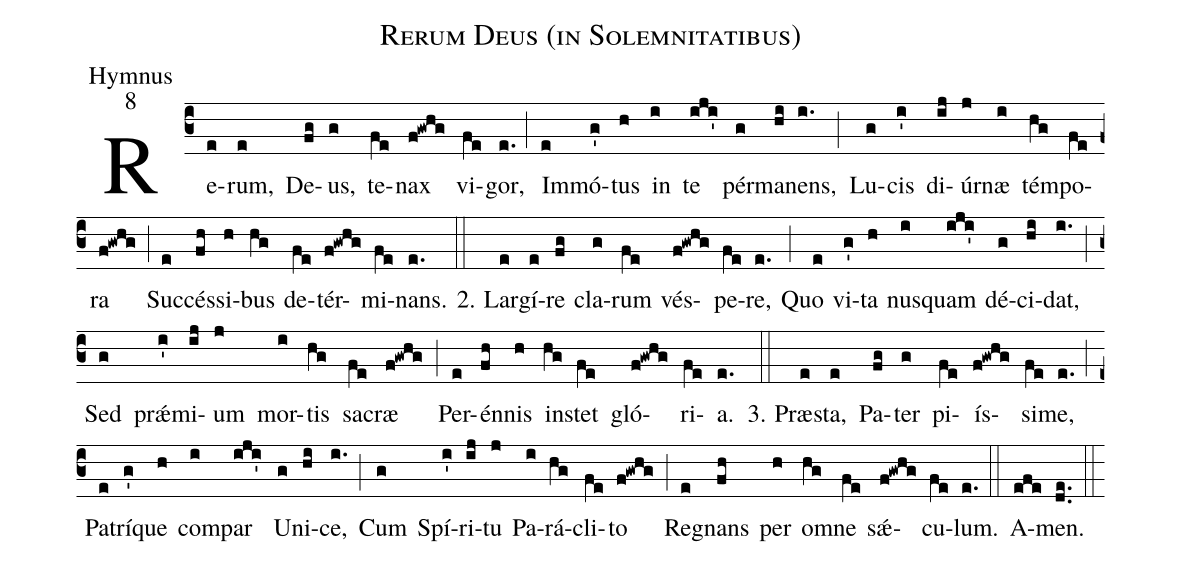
name:Rerum Deus (in Solemnitatibus);
office-part:Hymnus;
mode:8;
%%
(c3)Re(e)rum,(e) De(fg)us,(g) te(fe)nax(f!gwhg) vi(fe)gor,(e.) (;)
Im(e)mó(g')tus(h) in(i) te(iji') pér(g)ma(hi)nens,(i.) (;)
Lu(g)cis(i') di(ij)úr(j)næ(i) tém(hg)po(fe)ra(f!gwhg) (;)
Suc(e)cés(fh)si(h)bus(hg) de(fe)tér(f!gwhg)mi(fe)nans.(e.) (::)

2. Lar(e)gí(e)re(fg) cla(g)rum(fe) vés(f!gwhg)pe(fe)re,(e.) (;)
Quo(e) vi(g')ta(h) nus(i)quam(iji') dé(g)ci(hi)dat,(i.) (;)
Sed(g) prǽ(i')mi(ij)um(j) mor(i)tis(hg) sa(fe)cræ(f!gwhg) (;)
Per(e)én(fh)nis(h) in(hg)stet(fe) gló(f!gwhg)ri(fe)a.(e.) (::)

3. Præ(e)sta,(e) Pa(fg)ter(g) pi(fe)ís(f!gwhg)si(fe)me,(e.) (;)
Pa(e)trí(g')que(h) com(i)par(iji') U(g)ni(hi)ce,(i.) (;)
Cum(g) Spí(i')ri(ij)tu(j) Pa(i)rá(hg)cli(fe)to(f!gwhg) (;)
Re(e)gnans(fh) per(h) om(hg)ne(fe) sǽ(f!gwhg)cu(fe)lum.(e.) (::)
A(efe)men.(de..) (::)
